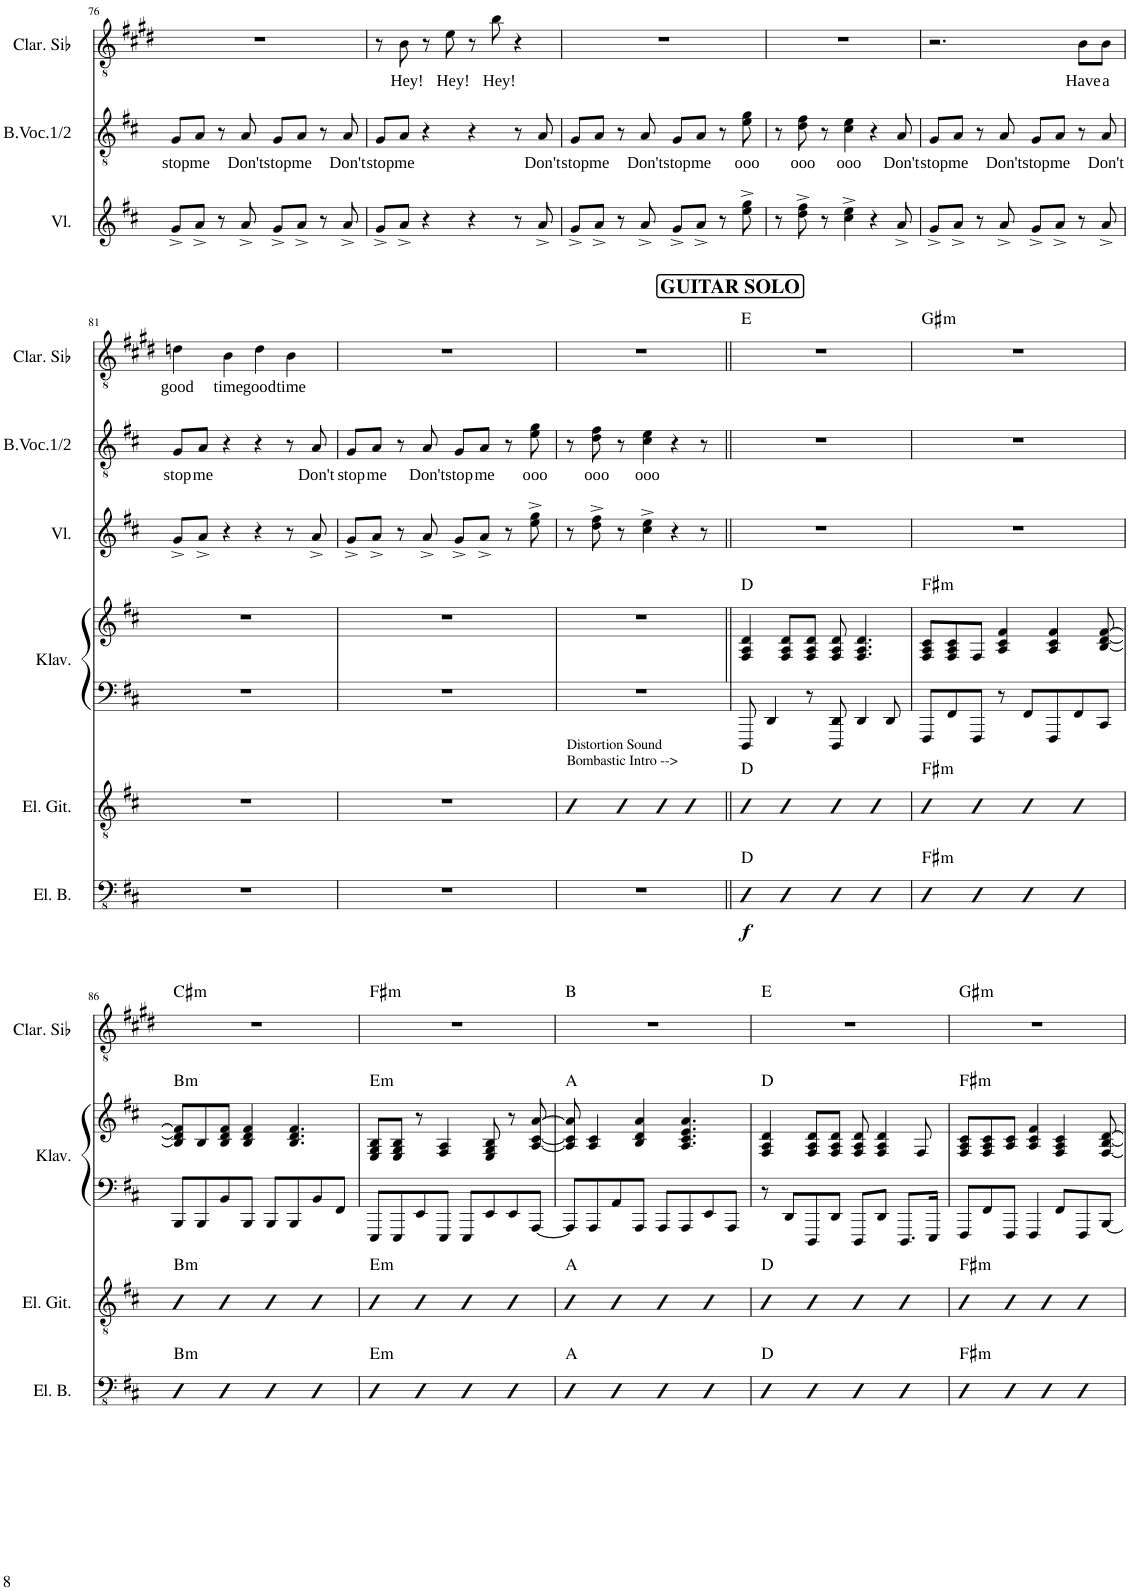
**kern	**dynam	**harte	**kern	**harte	**kern	**kern	**harte	**kern	**kern	**text	**kern	**text	**harte
*part6	*part6	*part6	*part5	*part5	*part4	*part4	*part4	*part3	*part2	*part2	*part1	*part1	*part1
*staff7	*staff7	*	*staff6	*	*staff5	*staff4	*	*staff3	*staff2	*staff2	*staff1	*staff1	*
*I"Elektrischer Bass	*	*	*I"Elektrische Gitarre	*	*I"Klavier	*	*	*I"Violine	*I"Backing Vocals 1/2	*	*I"Clarinette en Sib	*	*
*I'El. B.	*	*	*I'El. Git.	*	*I'Klav.	*	*	*I'Vl.	*I'B.Voc.1/2	*	*I'Clar. Sib	*	*
!!LO:PB:g=z
*clefFv4	*	*	*clefGv2	*	*clefF4	*clefG2	*	*clefG2	*clefGv2	*	*clefGv2	*	*
*	*	*	*	*	*	*	*	*	*	*	*Trd1c2	*	*
*k[f#c#]	*	*	*k[f#c#]	*	*k[f#c#]	*k[f#c#]	*	*k[f#c#]	*k[f#c#]	*	*k[f#c#g#d#]	*	*
*M4/4	*	*	*M4/4	*	*M4/4	*M4/4	*	*M4/4	*M4/4	*	*M4/4	*	*
=76	=76	=76	=76	=76	=76	=76	=76	=76	=76	=76	=76	=76	=76
!	!	!	!	!	!	!	!	!	!	!LO:LY:b	!	!	!
1r	.	.	1r	.	1r	1r	.	8g^/L	8G/L	stop	1r	.	.
!	!	!	!	!	!	!	!	!	!	!LO:LY:b	!	!	!
.	.	.	.	.	.	.	.	8a^/J	8A/J	me	.	.	.
.	.	.	.	.	.	.	.	8r	8r	.	.	.	.
!	!	!	!	!	!	!	!	!	!	!LO:LY:b	!	!	!
.	.	.	.	.	.	.	.	8a^/	8A/	Don't	.	.	.
!	!	!	!	!	!	!	!	!	!	!LO:LY:b	!	!	!
.	.	.	.	.	.	.	.	8g^/L	8G/L	stop	.	.	.
!	!	!	!	!	!	!	!	!	!	!LO:LY:b	!	!	!
.	.	.	.	.	.	.	.	8a^/J	8A/J	me	.	.	.
.	.	.	.	.	.	.	.	8r	8r	.	.	.	.
!	!	!	!	!	!	!	!	!	!	!LO:LY:b	!	!	!
.	.	.	.	.	.	.	.	8a^/	8A/	Don't	.	.	.
=77	=77	=77	=77	=77	=77	=77	=77	=77	=77	=77	=77	=77	=77
!	!	!	!	!	!	!	!	!	!	!LO:LY:b	!	!	!
1r	.	.	1r	.	1r	1r	.	8g^/L	8G/L	stop	8r	.	.
!	!	!	!	!	!	!	!	!	!	!LO:LY:b	!	!LO:LY:b	!
.	.	.	.	.	.	.	.	8a^/J	8A/J	me	8B\	Hey!	.
.	.	.	.	.	.	.	.	4r	4r	.	8r	.	.
!	!	!	!	!	!	!	!	!	!	!	!	!LO:LY:b	!
.	.	.	.	.	.	.	.	.	.	.	8e\	Hey!	.
.	.	.	.	.	.	.	.	4r	4r	.	8r	.	.
!	!	!	!	!	!	!	!	!	!	!	!	!LO:LY:b	!
.	.	.	.	.	.	.	.	.	.	.	8b\	Hey!	.
.	.	.	.	.	.	.	.	8r	8r	.	4r	.	.
!	!	!	!	!	!	!	!	!	!	!LO:LY:b	!	!	!
.	.	.	.	.	.	.	.	8a^/	8A/	Don't	.	.	.
=78	=78	=78	=78	=78	=78	=78	=78	=78	=78	=78	=78	=78	=78
!	!	!	!	!	!	!	!	!	!	!LO:LY:b	!	!	!
1r	.	.	1r	.	1r	1r	.	8g^/L	8G/L	stop	1r	.	.
!	!	!	!	!	!	!	!	!	!	!LO:LY:b	!	!	!
.	.	.	.	.	.	.	.	8a^/J	8A/J	me	.	.	.
.	.	.	.	.	.	.	.	8r	8r	.	.	.	.
!	!	!	!	!	!	!	!	!	!	!LO:LY:b	!	!	!
.	.	.	.	.	.	.	.	8a^/	8A/	Don't	.	.	.
!	!	!	!	!	!	!	!	!	!	!LO:LY:b	!	!	!
.	.	.	.	.	.	.	.	8g^/L	8G/L	stop	.	.	.
!	!	!	!	!	!	!	!	!	!	!LO:LY:b	!	!	!
.	.	.	.	.	.	.	.	8a^/J	8A/J	me	.	.	.
.	.	.	.	.	.	.	.	8r	8r	.	.	.	.
!	!	!	!	!	!	!	!	!	!	!LO:LY:b	!	!	!
.	.	.	.	.	.	.	.	8ee\^ 8gg\^	8e\ 8g\	ooo	.	.	.
=79	=79	=79	=79	=79	=79	=79	=79	=79	=79	=79	=79	=79	=79
1r	.	.	1r	.	1r	1r	.	8r	8r	.	1r	.	.
!	!	!	!	!	!	!	!	!	!	!LO:LY:b	!	!	!
.	.	.	.	.	.	.	.	8dd\^ 8ff#\^	8d\ 8f#\	ooo	.	.	.
.	.	.	.	.	.	.	.	8r	8r	.	.	.	.
!	!	!	!	!	!	!	!	!	!	!LO:LY:b	!	!	!
.	.	.	.	.	.	.	.	4cc#\^ 4ee\^	4c#\ 4e\	ooo	.	.	.
.	.	.	.	.	.	.	.	4r	4r	.	.	.	.
!	!	!	!	!	!	!	!	!	!	!LO:LY:b	!	!	!
.	.	.	.	.	.	.	.	8a^/	8A/	Don't	.	.	.
=80	=80	=80	=80	=80	=80	=80	=80	=80	=80	=80	=80	=80	=80
!	!	!	!	!	!	!	!	!	!	!LO:LY:b	!	!	!
1r	.	.	1r	.	1r	1r	.	8g^/L	8G/L	stop	2.r	.	.
!	!	!	!	!	!	!	!	!	!	!LO:LY:b	!	!	!
.	.	.	.	.	.	.	.	8a^/J	8A/J	me	.	.	.
.	.	.	.	.	.	.	.	8r	8r	.	.	.	.
!	!	!	!	!	!	!	!	!	!	!LO:LY:b	!	!	!
.	.	.	.	.	.	.	.	8a^/	8A/	Don't	.	.	.
!	!	!	!	!	!	!	!	!	!	!LO:LY:b	!	!	!
.	.	.	.	.	.	.	.	8g^/L	8G/L	stop	.	.	.
!	!	!	!	!	!	!	!	!	!	!LO:LY:b	!	!	!
.	.	.	.	.	.	.	.	8a^/J	8A/J	me	.	.	.
!	!	!	!	!	!	!	!	!	!	!	!	!LO:LY:b	!
.	.	.	.	.	.	.	.	8r	8r	.	8B\L	Have	.
!	!	!	!	!	!	!	!	!	!	!LO:LY:b	!	!LO:LY:b	!
.	.	.	.	.	.	.	.	8a^/	8A/	Don't	8B\J	a	.
!!LO:LB:g=z
=81	=81	=81	=81	=81	=81	=81	=81	=81	=81	=81	=81	=81	=81
!	!	!	!	!	!	!	!	!	!	!LO:LY:b	!	!LO:LY:b	!
1r	.	.	1r	.	1r	1r	.	8g^/L	8G/L	stop	4dn\	good	.
!	!	!	!	!	!	!	!	!	!	!LO:LY:b	!	!	!
.	.	.	.	.	.	.	.	8a^/J	8A/J	me	.	.	.
!	!	!	!	!	!	!	!	!	!	!	!	!LO:LY:b	!
.	.	.	.	.	.	.	.	4r	4r	.	4B\	time	.
!	!	!	!	!	!	!	!	!	!	!	!	!LO:LY:b	!
.	.	.	.	.	.	.	.	4r	4r	.	4d\	good	.
!	!	!	!	!	!	!	!	!	!	!	!	!LO:LY:b	!
.	.	.	.	.	.	.	.	8r	8r	.	4B\	time	.
!	!	!	!	!	!	!	!	!	!	!LO:LY:b	!	!	!
.	.	.	.	.	.	.	.	8a^/	8A/	Don't	.	.	.
=82	=82	=82	=82	=82	=82	=82	=82	=82	=82	=82	=82	=82	=82
!	!	!	!	!	!	!	!	!	!	!LO:LY:b	!	!	!
1r	.	.	1r	.	1r	1r	.	8g^/L	8G/L	stop	1r	.	.
!	!	!	!	!	!	!	!	!	!	!LO:LY:b	!	!	!
.	.	.	.	.	.	.	.	8a^/J	8A/J	me	.	.	.
.	.	.	.	.	.	.	.	8r	8r	.	.	.	.
!	!	!	!	!	!	!	!	!	!	!LO:LY:b	!	!	!
.	.	.	.	.	.	.	.	8a^/	8A/	Don't	.	.	.
!	!	!	!	!	!	!	!	!	!	!LO:LY:b	!	!	!
.	.	.	.	.	.	.	.	8g^/L	8G/L	stop	.	.	.
!	!	!	!	!	!	!	!	!	!	!LO:LY:b	!	!	!
.	.	.	.	.	.	.	.	8a^/J	8A/J	me	.	.	.
.	.	.	.	.	.	.	.	8r	8r	.	.	.	.
!	!	!	!	!	!	!	!	!	!	!LO:LY:b	!	!	!
.	.	.	.	.	.	.	.	8ee\^ 8gg\^	8e\ 8g\	ooo	.	.	.
=83	=83	=83	=83	=83	=83	=83	=83	=83	=83	=83	=83	=83	=83
!	!	!	!LO:TX:a:t=Distortion Sound	!	!	!	!	!	!	!	!	!	!
!	!	!	!LO:TX:a:t=Bombastic Intro -->	!	!	!	!	!	!	!	!	!	!
1r	.	.	4BBB	.	1r	1r	.	8r	8r	.	1r	.	.
!	!	!	!	!	!	!	!	!	!	!LO:LY:b	!	!	!
.	.	.	.	.	.	.	.	8dd\^ 8ff#\^	8d\ 8f#\	ooo	.	.	.
.	.	.	4BBB	.	.	.	.	8r	8r	.	.	.	.
!	!	!	!	!	!	!	!	!	!	!LO:LY:b	!	!	!
.	.	.	.	.	.	.	.	4cc#\^ 4ee\^	4c#\ 4e\	ooo	.	.	.
.	.	.	4BBB	.	.	.	.	.	.	.	.	.	.
.	.	.	.	.	.	.	.	4r	4r	.	.	.	.
.	.	.	4BBB	.	.	.	.	.	.	.	.	.	.
.	.	.	.	.	.	.	.	8r	8r	.	.	.	.
!!LO:REH:place=s1:a:B:cj:fs=14:t=GUITAR SOLO
=84||	=84||	=84||	=84||	=84||	=84||	=84||	=84||	=84||	=84||	=84||	=84||	=84||	=84||
!	!LO:DY:b	!	!	!	!	!	!	!	!	!	!	!	!
4BBB	f	D:maj	4BBB	D:maj	8DDD/	4F#/ 4A/ 4d/	D:maj	1r	1r	.	1r	.	E:maj
.	.	.	.	.	4DD/	.	.	.	.	.	.	.	.
4BBB	.	.	4BBB	.	.	8F#/ 8A/ 8d/L	.	.	.	.	.	.	.
.	.	.	.	.	8r	8F#/ 8A/ 8d/J	.	.	.	.	.	.	.
4BBB	.	.	4BBB	.	8DDD/ 8DD/	8F#/ 8A/ 8d/	.	.	.	.	.	.	.
.	.	.	.	.	4DD/	4.F#/ 4.A/ 4.d/	.	.	.	.	.	.	.
4BBB	.	.	4BBB	.	.	.	.	.	.	.	.	.	.
.	.	.	.	.	8DD/	.	.	.	.	.	.	.	.
=85	=85	=85	=85	=85	=85	=85	=85	=85	=85	=85	=85	=85	=85
!	!	!LO:H:kt=m	!	!LO:H:kt=m	!	!	!LO:H:kt=m	!	!	!	!	!	!LO:H:kt=m
4BBB	.	F#:min	4BBB	F#:min	8FFF#/L	8F#/ 8A/ 8c#/L	F#:min	1r	1r	.	1r	.	G#:min
.	.	.	.	.	8FF#/	8F#/ 8A/ 8c#/	.	.	.	.	.	.	.
4BBB	.	.	4BBB	.	8FFF#/J	8F#/J	.	.	.	.	.	.	.
.	.	.	.	.	8r	4A/ 4c#/ 4f#/	.	.	.	.	.	.	.
4BBB	.	.	4BBB	.	8FF#/L	.	.	.	.	.	.	.	.
.	.	.	.	.	8FFF#/	4A/ 4c#/ 4f#/	.	.	.	.	.	.	.
4BBB	.	.	4BBB	.	8FF#/	.	.	.	.	.	.	.	.
.	.	.	.	.	8CC#/J	[8B/ [8d/ [8f#/	.	.	.	.	.	.	.
!!LO:LB:g=z
=86	=86	=86	=86	=86	=86	=86	=86	=86	=86	=86	=86	=86	=86
!	!	!LO:H:kt=m	!	!LO:H:kt=m	!	!	!LO:H:kt=m	!	!	!	!	!	!LO:H:kt=m
4BBB	.	B:min	4BBB	B:min	8BBB/L	8B/] 8d/] 8f#/]L	B:min	1r	1r	.	1r	.	C#:min
.	.	.	.	.	8BBB/	8B/	.	.	.	.	.	.	.
4BBB	.	.	4BBB	.	8BB/	8B/ 8d/ 8f#/J	.	.	.	.	.	.	.
.	.	.	.	.	8BBB/J	4B/ 4d/ 4f#/	.	.	.	.	.	.	.
4BBB	.	.	4BBB	.	8BBB/L	.	.	.	.	.	.	.	.
.	.	.	.	.	8BBB/	4.B/ 4.d/ 4.f#/	.	.	.	.	.	.	.
4BBB	.	.	4BBB	.	8BB/	.	.	.	.	.	.	.	.
.	.	.	.	.	8FF#/J	.	.	.	.	.	.	.	.
=87	=87	=87	=87	=87	=87	=87	=87	=87	=87	=87	=87	=87	=87
!	!	!LO:H:kt=m	!	!LO:H:kt=m	!	!	!LO:H:kt=m	!	!	!	!	!	!LO:H:kt=m
4BBB	.	E:min	4BBB	E:min	8EEE/L	8E/ 8G/ 8B/L	E:min	1r	1r	.	1r	.	F#:min
.	.	.	.	.	8EEE/	8E/ 8G/ 8B/J	.	.	.	.	.	.	.
4BBB	.	.	4BBB	.	8EE/	8r	.	.	.	.	.	.	.
.	.	.	.	.	8EEE/J	4F#/ 4A/	.	.	.	.	.	.	.
4BBB	.	.	4BBB	.	8EEE/L	.	.	.	.	.	.	.	.
.	.	.	.	.	8EE/	8E/ 8G/ 8B/	.	.	.	.	.	.	.
4BBB	.	.	4BBB	.	8EE/	8r	.	.	.	.	.	.	.
.	.	.	.	.	[8AAA/J	[8A/ [8c#/ [8a/	.	.	.	.	.	.	.
=88	=88	=88	=88	=88	=88	=88	=88	=88	=88	=88	=88	=88	=88
4BBB	.	A:maj	4BBB	A:maj	8AAA/L]	8A/] 8c#/] 8a/]	A:maj	1r	1r	.	1r	.	B:maj
.	.	.	.	.	8AAA/	4A/ 4c#/	.	.	.	.	.	.	.
4BBB	.	.	4BBB	.	8AA/	.	.	.	.	.	.	.	.
.	.	.	.	.	8AAA/J	4B/ 4d/ 4a/	.	.	.	.	.	.	.
4BBB	.	.	4BBB	.	8AAA/L	.	.	.	.	.	.	.	.
.	.	.	.	.	8AAA/	4.A/ 4.c#/ 4.e/ 4.a/	.	.	.	.	.	.	.
4BBB	.	.	4BBB	.	8EE/	.	.	.	.	.	.	.	.
.	.	.	.	.	8AAA/J	.	.	.	.	.	.	.	.
=89	=89	=89	=89	=89	=89	=89	=89	=89	=89	=89	=89	=89	=89
4BBB	.	D:maj	4BBB	D:maj	8r	4F#/ 4A/ 4d/	D:maj	1r	1r	.	1r	.	E:maj
.	.	.	.	.	8DD/L	.	.	.	.	.	.	.	.
4BBB	.	.	4BBB	.	8DDD/	8F#/ 8A/ 8d/L	.	.	.	.	.	.	.
.	.	.	.	.	8DD/J	8F#/ 8A/ 8d/J	.	.	.	.	.	.	.
4BBB	.	.	4BBB	.	8DDD/L	8F#/ 8A/ 8d/	.	.	.	.	.	.	.
.	.	.	.	.	8DD/J	4F#/ 4A/ 4d/	.	.	.	.	.	.	.
4BBB	.	.	4BBB	.	8.DDD/L	.	.	.	.	.	.	.	.
.	.	.	.	.	.	8F#/	.	.	.	.	.	.	.
.	.	.	.	.	16EEE/Jk	.	.	.	.	.	.	.	.
=90	=90	=90	=90	=90	=90	=90	=90	=90	=90	=90	=90	=90	=90
!	!	!LO:H:kt=m	!	!LO:H:kt=m	!	!	!LO:H:kt=m	!	!	!	!	!	!LO:H:kt=m
4BBB	.	F#:min	4BBB	F#:min	8FFF#/L	8F#/ 8A/ 8c#/L	F#:min	1r	1r	.	1r	.	G#:min
.	.	.	.	.	8FF#/	8F#/ 8A/ 8c#/	.	.	.	.	.	.	.
4BBB	.	.	4BBB	.	8FFF#/J	8A/ 8c#/J	.	.	.	.	.	.	.
.	.	.	.	.	4FFF#/	4A/ 4c#/ 4f#/	.	.	.	.	.	.	.
4BBB	.	.	4BBB	.	.	.	.	.	.	.	.	.	.
.	.	.	.	.	8FF#/L	4F#/ 4A/ 4c#/	.	.	.	.	.	.	.
4BBB	.	.	4BBB	.	8FFF#/	.	.	.	.	.	.	.	.
.	.	.	.	.	[8BBB/J	[8F#/ [8B/ [8d/	.	.	.	.	.	.	.
=	=	=	=	=	=	=	=	=	=	=	=	=	=
*-	*-	*-	*-	*-	*-	*-	*-	*-	*-	*-	*-	*-	*-
